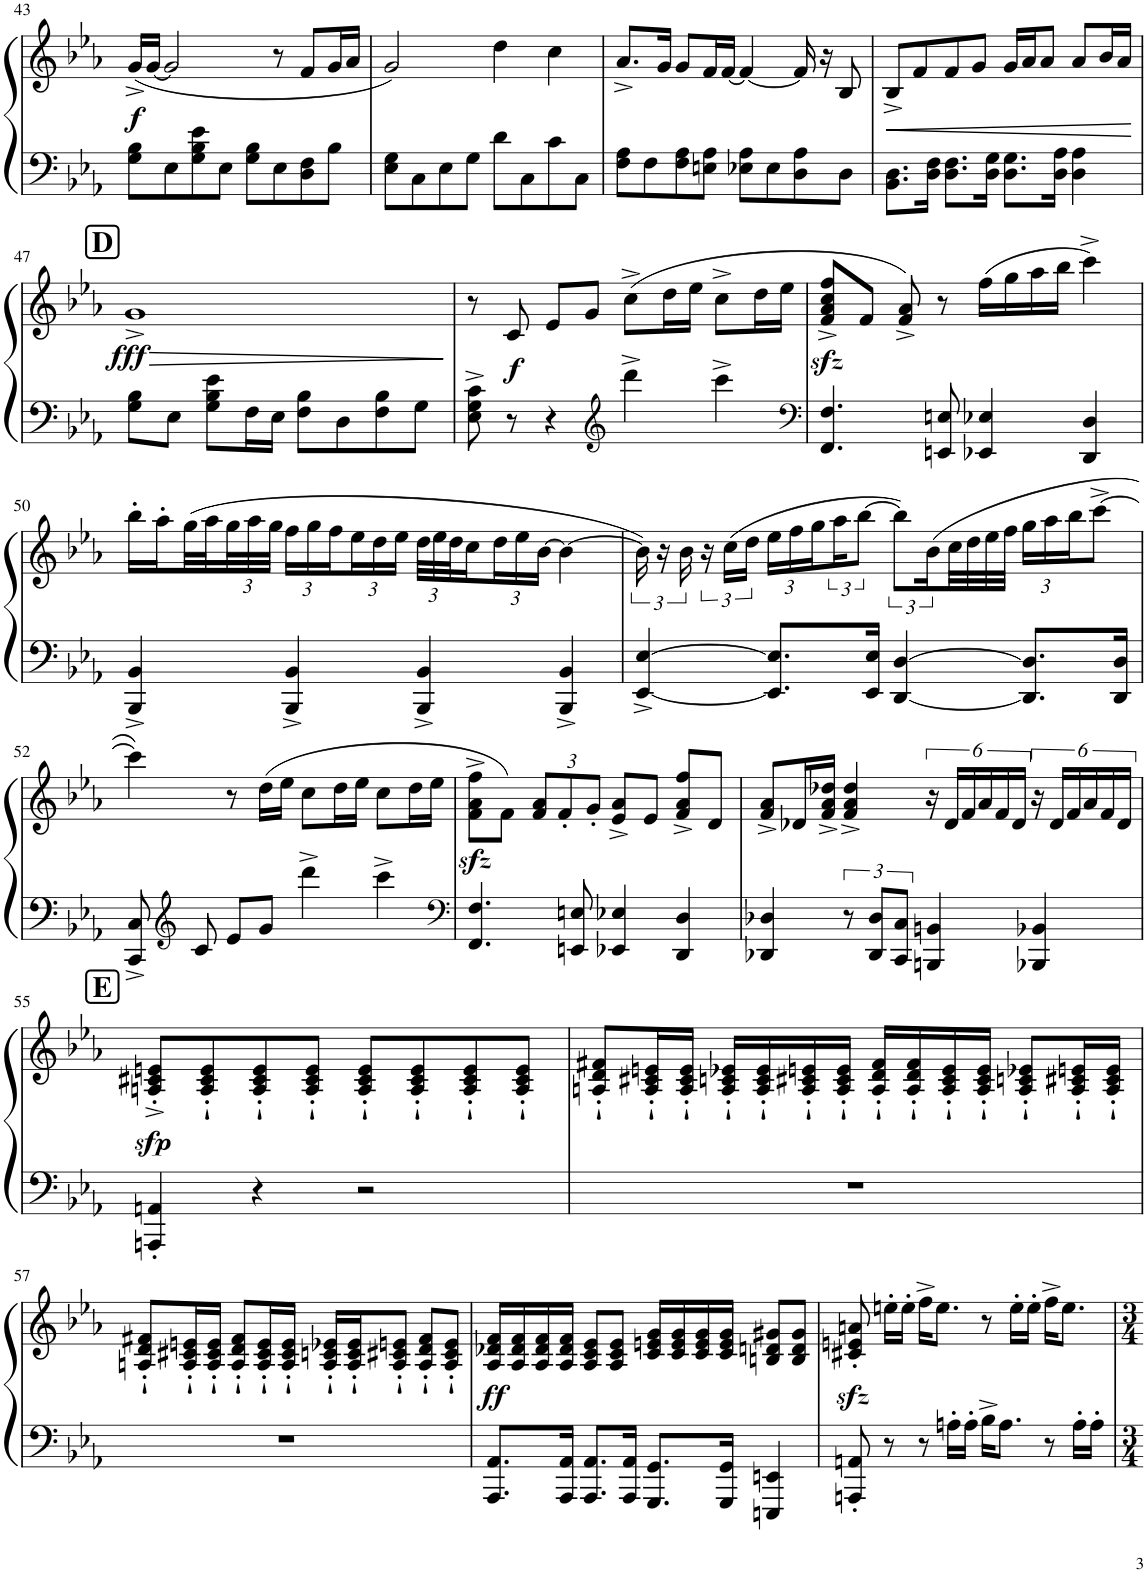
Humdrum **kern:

**kern	**kern	**dynam
*part1	*part1	*part1
*staff2	*staff1	*staff1/2
*I"Piano	*	*
*I'Pno.	*	*
!!LO:PB:g=z
*clefF4	*clefG2	*
*k[b-e-a-]	*k[b-e-a-]	*
*M4/4	*M4/4	*
=43	=43	=43
!	!	!LO:DY:a=2
8G\ 8B-\L	(16g^/LL	f
.	[16g/JJ	.
8E-\	2g/]	.
8G\ 8B-\ 8e-\	.	.
8E-\J	.	.
8G\ 8B-\L	.	.
8E-\	8r	.
8D\ 8F\	8f/L	.
8B-\J	16g/L	.
.	16a-/JJ	.
=44	=44	=44
8E-\ 8G\L	2g/)	.
8C\	.	.
8E-\	.	.
8G\J	.	.
8d\L	4dd\	.
8C\	.	.
8c\	4cc\	.
8C\J	.	.
=45	=45	=45
8F\ 8A-\L	8.a-^/L	.
8F\	.	.
.	16g/Jk	.
8F\ 8A-\	8g/L	.
8En\ 8A-\J	16f/L	.
.	[16f/JJ	.
8E-X\ 8A-\L	4f/_	.
8E-\	.	.
8D\ 8A-\	16f/]	.
.	16r	.
8D\J	8B-/	.
=46	=46	=46
!	!	!LO:HP:b
8.BB-\ 8.D\L	8B-^/L	<
.	8f/	.
16D\ 16F\Jk	.	.
8.D\ 8.F\L	8f/	.
.	8g/J	.
16D\ 16G\Jk	.	.
8.D\ 8.G\L	16g/LL	.
.	16a-/J	.
.	8a-/J	.
16D\ 16A-\Jk	.	.
4D\ 4A-\	8a-/L	.
.	16b-/L	.
.	16a-/JJ	.
.	.	[
!!LO:LB:g=z
!!LO:REH:place=s1:a:B:cj:fs=14:t=D
=47	=47	=47
!	!	!LO:HP:b
!	!	!LO:DY:n=1:b
8G\ 8B-\L	1g^	> fff
8E-\J	.	.
8G\ 8B-\ 8e-\L	.	.
16F\L	.	.
16E-\JJ	.	.
8F\ 8B-\L	.	.
8D\	.	.
8F\ 8B-\	.	.
8G\J	.	.
.	.	]
=48	=48	=48
8E-\^ 8G\^ 8c\^	8r	.
!	!	!LO:DY:b
8r	8c/	f
4r	8e-/L	.
.	8g/J	.
*clefG2	*	*
4ddd^\	(8cc^\L	.
.	16dd\L	.
.	16ee-\JJ	.
4ccc^\	8cc^\L	.
.	16dd\L	.
.	16ee-\JJ	.
=49	=49	=49
*clefF4	*	*
4.FF/zz> 4.F/zz>	8f/^ 8a-/^ 8cc/^ 8ff/^L	.
.	8f/J	.
.	8f/^ 8a-/^)	.
8EEn/ 8En/	8r	.
4EE-X/ 4E-X/	(16ff\LL	.
.	16gg\	.
.	16aa-\	.
.	16bb-\JJ	.
4DD/ 4D/	4ccc^\)	.
!!LO:LB:g=z
=50	=50	=50
4BBB-/^ 4BB-/^	16bb-'\LL	.
.	16aa-'\	.
.	(32gg\L	.
.	32aa-\	.
*	*Xbrackettup	*
.	48gg\	.
.	48aa-\	.
.	48gg\JJJ	.
4BBB-/^ 4BB-/^	24ff\LL	.
.	24gg\	.
.	24ff\	.
.	24ee-\	.
.	24dd\	.
.	24ee-\JJ	.
4BBB-/^ 4BB-/^	48dd\LLL	.
.	48ee-\	.
.	48dd\J	.
.	16cc\	.
.	24dd\	.
.	24ee-\	.
.	[24b-\JJ	.
4BBB-/^ 4BB-/^	4b-\_	.
=51	=51	=51
*	*brackettup	*
[4EE-/^ [4E-/^	24b-\])	.
.	24r	.
.	24b-\	.
.	24r	.
.	(24cc\LL	.
.	24dd\JJ	.
*	*Xbrackettup	*
8.EE-/] 8.E-/]L	24ee-\LL	.
.	24ff\	.
.	24gg\	.
*	*brackettup	*
.	24aa-\J	.
.	[12bb-\J	.
16EE-/ 16E-/Jk	.	.
[4DD/ [4D/	12bb-\L])	.
.	(24b-\L	.
.	32cc\L	.
.	32dd\	.
.	32ee-\	.
.	32ff\JJJ	.
*	*Xbrackettup	*
8.DD/] 8.D/]L	24gg\LL	.
.	24aa-\	.
.	24bb-\J	.
.	[8ccc^\J	.
16DD/ 16D/Jk	.	.
!!LO:LB:g=z
=52	=52	=52
8CC/^ 8C/^	4ccc\])	.
*clefG2	*	*
8c/	.	.
8e-/L	8r	.
8g/J	(16dd\LL	.
.	16ee-\JJ	.
4ddd^\	8cc\L	.
.	16dd\L	.
.	16ee-\JJ	.
4ccc^\	8cc\L	.
.	16dd\L	.
.	16ee-\JJ	.
=53	=53	=53
*clefF4	*	*
4.FF/zz> 4.F/zz>	8f\^ 8a-\^ 8ff\^L	.
.	8f\J)	.
.	12f/ 12a-/L	.
.	12f'/	.
8EEn/ 8En/	.	.
.	12g'/J	.
4EE-X/ 4E-X/	8e-/^ 8a-/^L	.
.	8e-/J	.
4DD/ 4D/	8f/^ 8a-/^ 8ff/^L	.
.	8d/J	.
=54	=54	=54
4DD-X/ 4D-X/	8f/^ 8a-/^L	.
.	16d-X/L	.
.	16f/^ 16a-/^ 16dd-X/^JJ	.
12r	4f/^ 4a-/^ 4dd-/^	.
12DD-/ 12D-/L	.	.
12CC/ 12C/J	.	.
*	*brackettup	*
4BBBn/ 4BBn/	24r	.
.	24d-/LL	.
.	24f/	.
.	24a-/	.
.	24f/	.
.	24d-/JJ	.
4BBB-X/ 4BB-X/	24r	.
.	24d-/LL	.
.	24f/	.
.	24a-/	.
.	24f/	.
.	24d-/JJ	.
!!LO:LB:g=z
!!LO:REH:place=s1:a:B:cj:fs=14:t=E
=55	=55	=55
!	!	!LO:DY:a=2
4AAAn/' 4AAn/'	8An/'^ 8c#X/'^ 8en/'^L	sfp
.	8A/'` 8c#/'` 8e/'`	.
4r	8A/'` 8c#/'` 8e/'`	.
.	8A/'` 8c#/'` 8e/'`J	.
2r	8A/'` 8c#/'` 8e/'`L	.
.	8A/'` 8c#/'` 8e/'`	.
.	8A/'` 8c#/'` 8e/'`	.
.	8A/'` 8c#/'` 8e/'`J	.
=56	=56	=56
1r	8An/'` 8d/'` 8f#X/'`L	.
.	16A/'` 16c#X/'` 16en/'`L	.
.	16A/'` 16c#/'` 16e/'`JJ	.
.	16A/'` 16cn/'` 16e-X/'`LL	.
.	16A/'` 16c/'` 16e-/'`	.
.	16A/'` 16c#X/'` 16en/'`	.
.	16A/'` 16c#/'` 16e/'`JJ	.
.	16A/'` 16d/'` 16f#/'`LL	.
.	16A/'` 16d/'` 16f#/'`	.
.	16A/'` 16c#/'` 16e/'`	.
.	16A/'` 16c#/'` 16e/'`JJ	.
.	8A/'` 8cn/'` 8e-X/'`L	.
.	16A/'` 16c#X/'` 16en/'`L	.
.	16A/'` 16c#/'` 16e/'`JJ	.
!!LO:LB:g=z
=57	=57	=57
1r	8An/'` 8d/'` 8f#X/'`L	.
.	16A/'` 16c#X/'` 16en/'`L	.
.	16A/'` 16c#/'` 16e/'`JJ	.
.	8A/'` 8d/'` 8f#/'`L	.
.	16A/'` 16c#/'` 16e/'`L	.
.	16A/'` 16c#/'` 16e/'`JJ	.
.	16A/'` 16cn/'` 16e-X/'`LL	.
.	16A/'` 16c/'` 16e-/'`J	.
.	8A/'` 8c#X/'` 8en/'`J	.
.	8A/'` 8d/'` 8f#/'`L	.
.	8A/'` 8c#/'` 8e/'`J	.
=58	=58	=58
!	!	!LO:DY:b
8.AAA-/ 8.AA-/L	16A-/ 16d-X/ 16f/LL	ff
.	16A-/ 16d-/ 16f/	.
.	16A-/ 16d-/ 16f/	.
16AAA-/ 16AA-/Jk	16A-/ 16d-/ 16f/JJ	.
8.AAA-/ 8.AA-/L	8A-/ 8c/ 8e-/L	.
.	8A-/ 8c/ 8e-/J	.
16AAA-/ 16AA-/Jk	.	.
8.GGG/ 8.GG/L	16c/ 16en/ 16g/LL	.
.	16c/ 16e/ 16g/	.
.	16c/ 16e/ 16g/	.
16GGG/ 16GG/Jk	16c/ 16e/ 16g/JJ	.
4EEEn/ 4EEn/	8Bn/ 8dn/ 8g#X/L	.
.	8B/ 8d/ 8g#/J	.
=59	=59	=59
8AAAn/zz>' 8AAn/zz>'	8c#X/' 8en/' 8an/'	.
8r	16een'\LL	.
.	16ee'\JJ	.
8r	16ff^\KL	.
.	8.ee\J	.
16An'\LL	.	.
16A'\JJ	.	.
16B-^\KL	8r	.
8.A\J	.	.
.	16ee'\LL	.
.	16ee'\JJ	.
8r	16ff^\KL	.
.	8.ee\J	.
16A'\LL	.	.
16A'\JJ	.	.
=	=	=
*-	*-	*-
